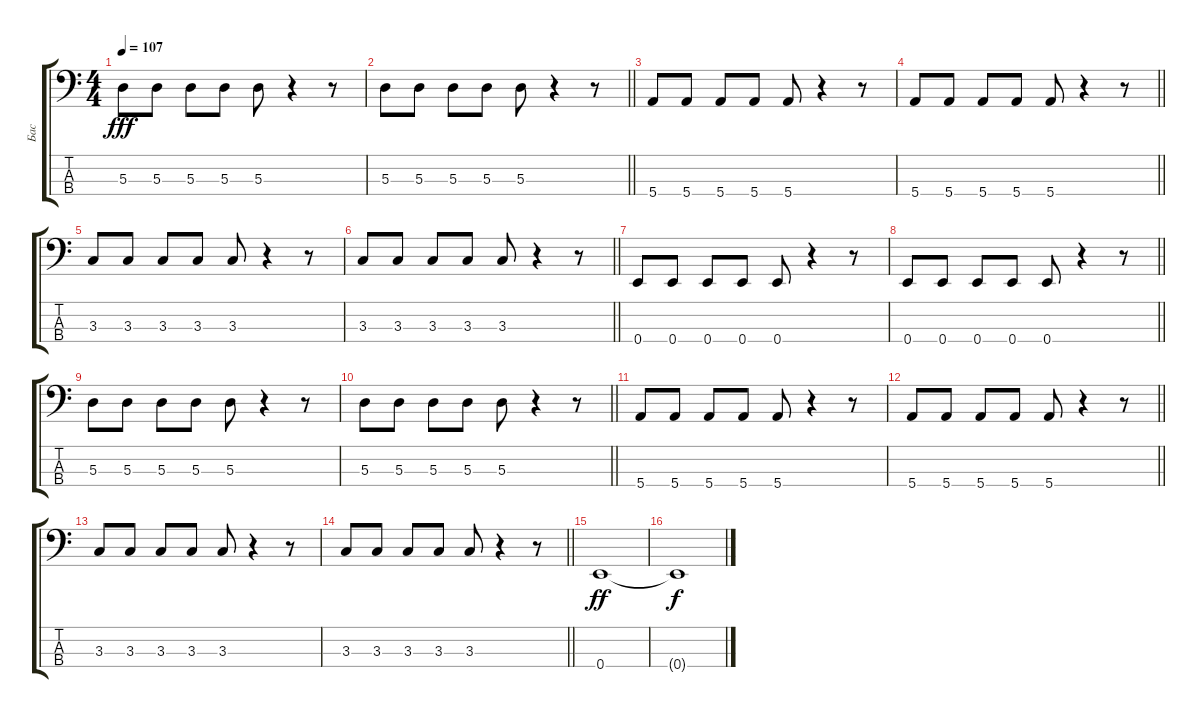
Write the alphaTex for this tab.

\track ("Бас" "Бас") {instrument electricbassfinger}
\staff {score tabs}
\tuning (G2 D2 A1 E1) {hide}
\ts (4 4)
\tempo 107
\clef f4
\ks c
5.3.8{dy fff} 5.3.8 5.3.8 5.3.8 5.3.8 r.4 r.8 |
\barLineRight lightlight
5.3.8 5.3.8 5.3.8 5.3.8 5.3.8 r.4 r.8 |
5.4.8 5.4.8 5.4.8 5.4.8 5.4.8 r.4 r.8 |
\barLineRight lightlight
5.4.8 5.4.8 5.4.8 5.4.8 5.4.8 r.4 r.8 |
3.3.8 3.3.8 3.3.8 3.3.8 3.3.8 r.4 r.8 |
\barLineRight lightlight
3.3.8 3.3.8 3.3.8 3.3.8 3.3.8 r.4 r.8 |
0.4.8 0.4.8 0.4.8 0.4.8 0.4.8 r.4 r.8 |
\barLineRight lightlight
0.4.8 0.4.8 0.4.8 0.4.8 0.4.8 r.4 r.8 |
5.3.8 5.3.8 5.3.8 5.3.8 5.3.8 r.4 r.8 |
\barLineRight lightlight
5.3.8 5.3.8 5.3.8 5.3.8 5.3.8 r.4 r.8 |
5.4.8 5.4.8 5.4.8 5.4.8 5.4.8 r.4 r.8 |
\barLineRight lightlight
5.4.8 5.4.8 5.4.8 5.4.8 5.4.8 r.4 r.8 |
3.3.8 3.3.8 3.3.8 3.3.8 3.3.8 r.4 r.8 |
\barLineRight lightlight
3.3.8 3.3.8 3.3.8 3.3.8 3.3.8 r.4 r.8 |
0.4.1{dy ff} |
0.4{t}.1{dy f}
